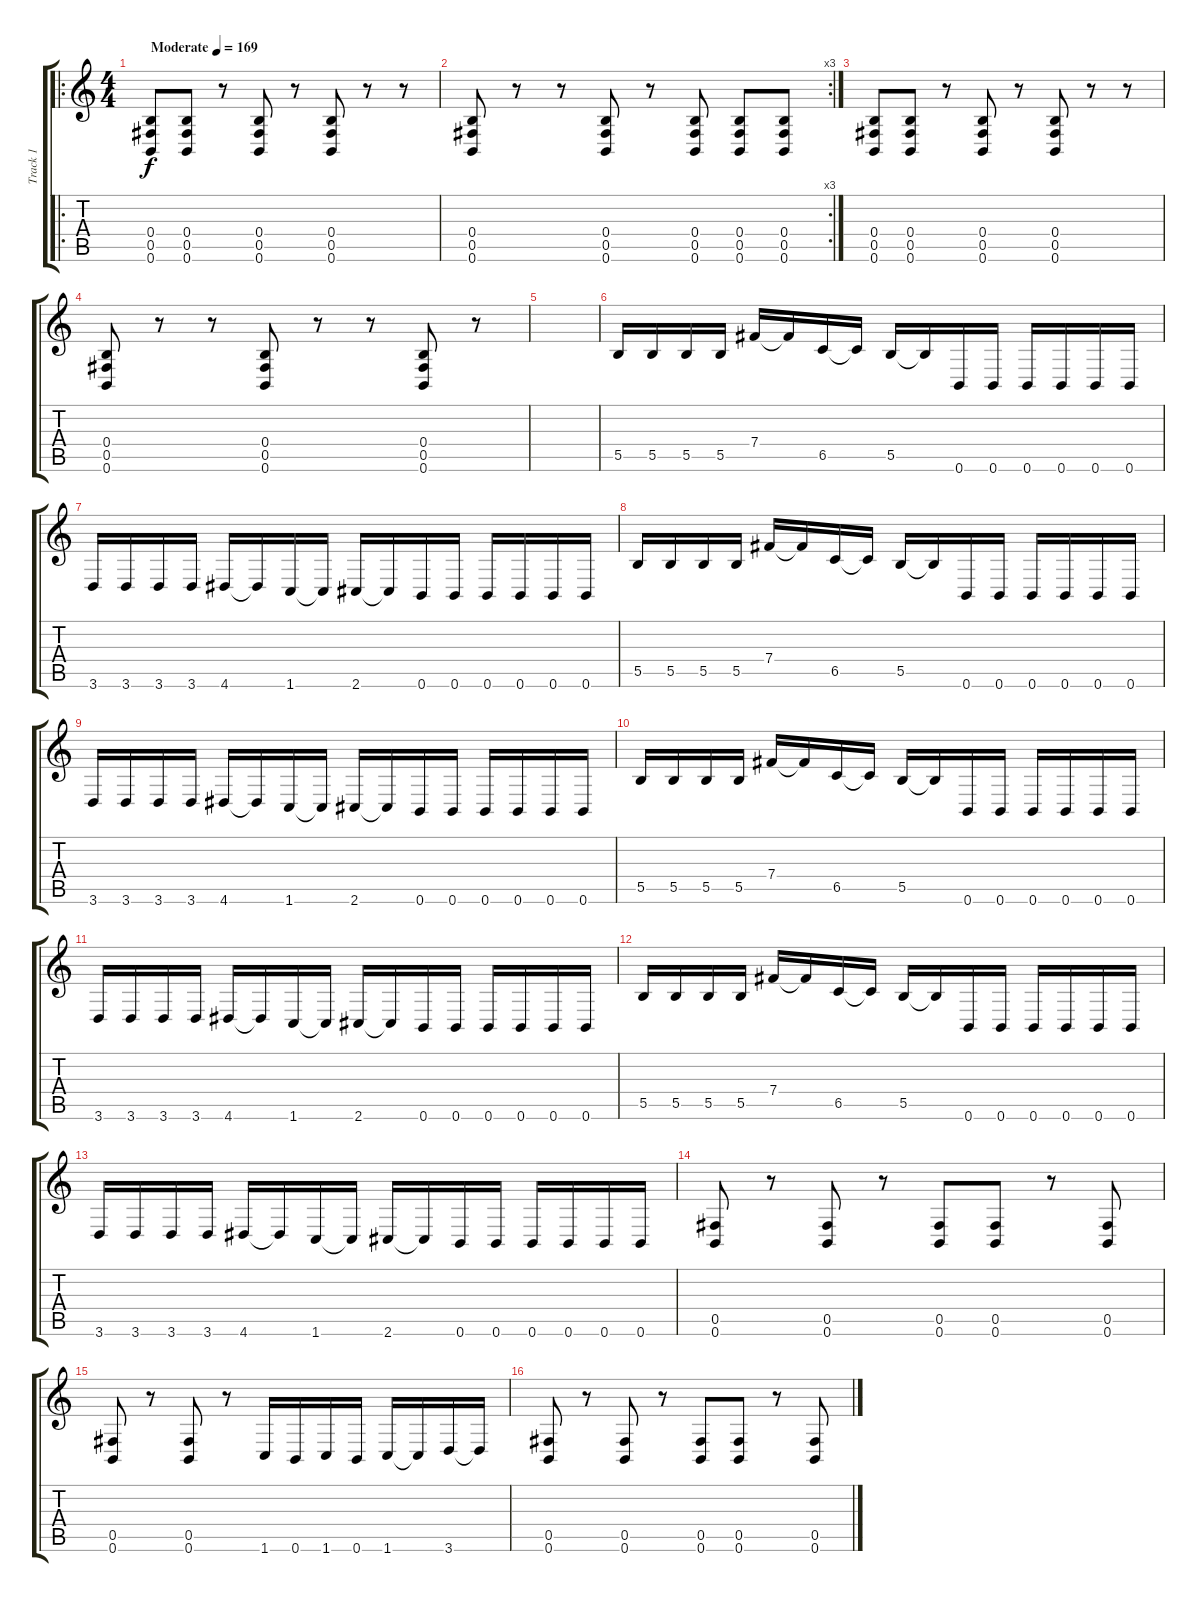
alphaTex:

\track ("Track 1" "Track 1") {instrument distortionguitar}
\staff {score tabs}
\tuning (Db4 Ab3 E3 B2 Gb2 B1) {hide}
\ro
\ts (4 4)
\tempo (169 "Moderate")
\clef g2
\ks c
(0.4 0.5 0.6).8{dy f instrument distortionguitar} (0.4 0.5 0.6).8 r.8 (0.4 0.5 0.6).8 r.8 (0.4 0.5 0.6).8 r.8 r.8 |
\rc 3
(0.4 0.5 0.6).8 r.8 r.8 (0.4 0.5 0.6).8 r.8 (0.4 0.5 0.6).8 (0.4 0.5 0.6).8 (0.4 0.5 0.6).8 |
(0.4 0.5 0.6).8 (0.4 0.5 0.6).8 r.8 (0.4 0.5 0.6).8 r.8 (0.4 0.5 0.6).8 r.8 r.8 |
(0.4 0.5 0.6).8 r.8 r.8 (0.4 0.5 0.6).8 r.8 r.8 (0.4 0.5 0.6).8 r.8 |
|
5.5.16 5.5.16 5.5.16 5.5.16 7.4.16 7.4{t}.16 6.5.16 6.5{t}.16 5.5.16 5.5{t}.16 0.6.16 0.6.16 0.6.16 0.6.16 0.6.16 0.6.16 |
3.6.16 3.6.16 3.6.16 3.6.16 4.6.16 4.6{t}.16 1.6.16 1.6{t}.16 2.6.16 2.6{t}.16 0.6.16 0.6.16 0.6.16 0.6.16 0.6.16 0.6.16 |
5.5.16 5.5.16 5.5.16 5.5.16 7.4.16 7.4{t}.16 6.5.16 6.5{t}.16 5.5.16 5.5{t}.16 0.6.16 0.6.16 0.6.16 0.6.16 0.6.16 0.6.16 |
3.6.16 3.6.16 3.6.16 3.6.16 4.6.16 4.6{t}.16 1.6.16 1.6{t}.16 2.6.16 2.6{t}.16 0.6.16 0.6.16 0.6.16 0.6.16 0.6.16 0.6.16 |
5.5.16 5.5.16 5.5.16 5.5.16 7.4.16 7.4{t}.16 6.5.16 6.5{t}.16 5.5.16 5.5{t}.16 0.6.16 0.6.16 0.6.16 0.6.16 0.6.16 0.6.16 |
3.6.16 3.6.16 3.6.16 3.6.16 4.6.16 4.6{t}.16 1.6.16 1.6{t}.16 2.6.16 2.6{t}.16 0.6.16 0.6.16 0.6.16 0.6.16 0.6.16 0.6.16 |
5.5.16 5.5.16 5.5.16 5.5.16 7.4.16 7.4{t}.16 6.5.16 6.5{t}.16 5.5.16 5.5{t}.16 0.6.16 0.6.16 0.6.16 0.6.16 0.6.16 0.6.16 |
3.6.16 3.6.16 3.6.16 3.6.16 4.6.16 4.6{t}.16 1.6.16 1.6{t}.16 2.6.16 2.6{t}.16 0.6.16 0.6.16 0.6.16 0.6.16 0.6.16 0.6.16 |
(0.5 0.6).8 r.8 (0.5 0.6).8 r.8 (0.5 0.6).8 (0.5 0.6).8 r.8 (0.5 0.6).8 |
(0.5 0.6).8 r.8 (0.5 0.6).8 r.8 1.6.16 0.6.16 1.6.16 0.6.16 1.6.16 1.6{t}.16 3.6.16 3.6{t}.16 |
(0.5 0.6).8 r.8 (0.5 0.6).8 r.8 (0.5 0.6).8 (0.5 0.6).8 r.8 (0.5 0.6).8
